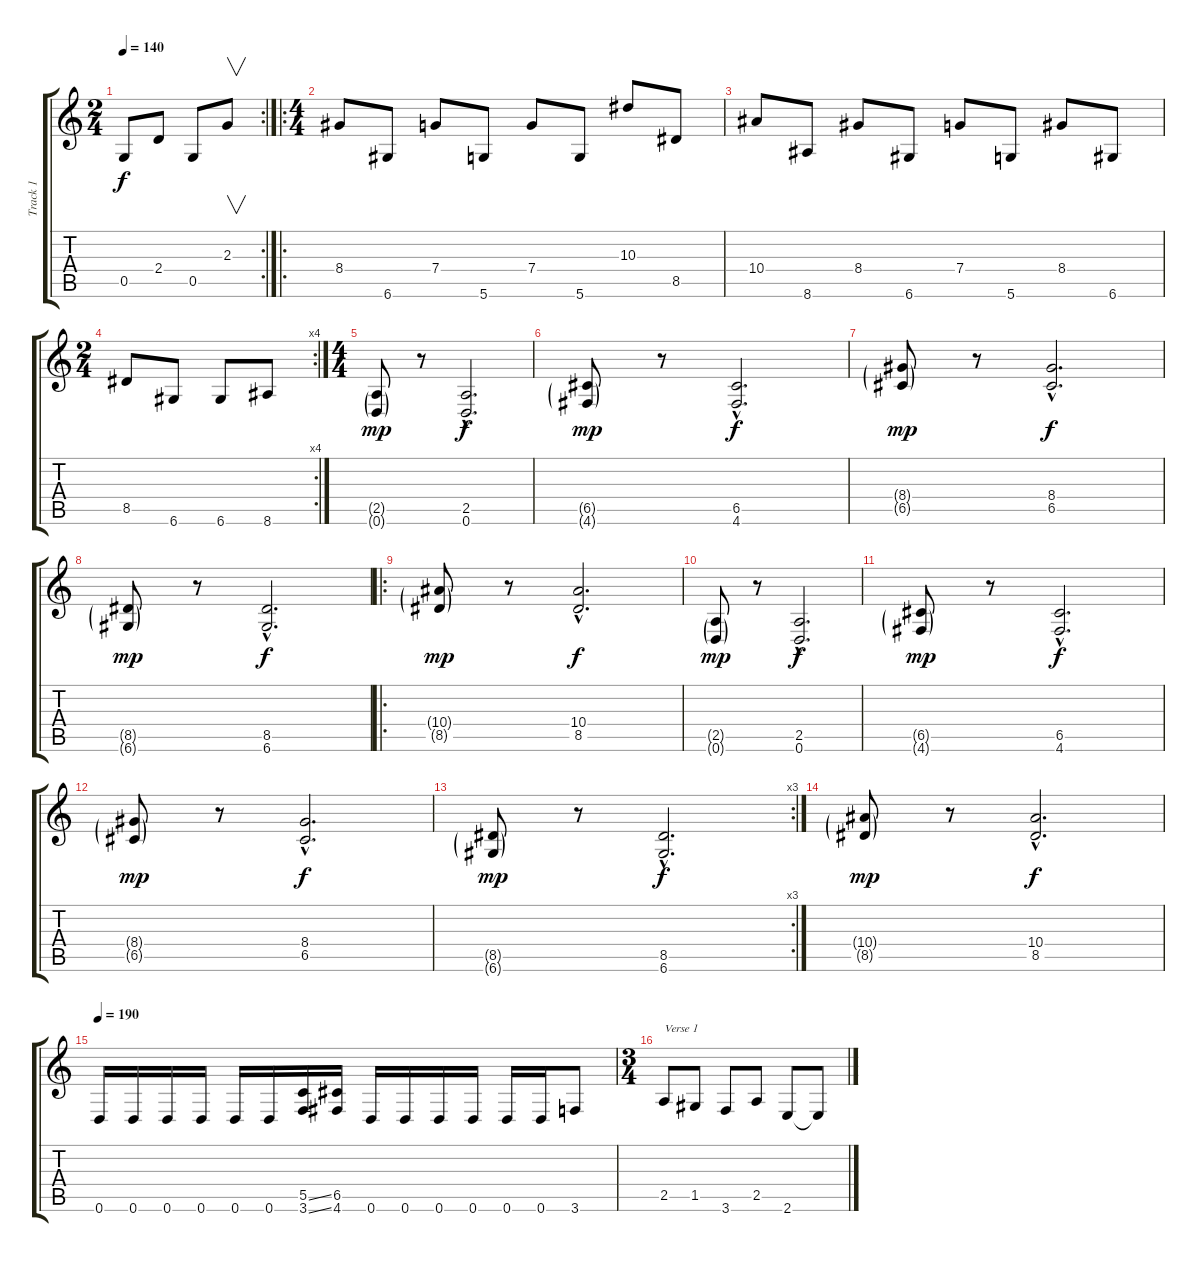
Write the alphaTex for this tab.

\track ("Track 1" "Track 1") {instrument distortionguitar}
\staff {score tabs}
\tuning (D4 A3 F3 C3 G2 D2) {hide}
\rc 2
\ts (2 4)
\tempo 140
\clef g2
\ks c
0.5.8{dy f} 2.4.8 0.5.8 2.3.8{v} |
\ro
\ts (4 4)
8.4.8 6.6.8 7.4.8 5.6.8 7.4.8 5.6.8 10.3.8 8.5.8 |
10.4.8 8.6.8 8.4.8 6.6.8 7.4.8 5.6.8 8.4.8 6.6.8 |
\rc 4
\ts (2 4)
8.5.8 6.6.8 6.6.8 8.6.8 |
\ts (4 4)
(2.5{g} 0.6{g}).8{dy mp} r.8 (2.5{hac} 0.6{hac}).2{d dy f} |
(6.5{g} 4.6{g}).8{dy mp} r.8 (6.5{hac} 4.6{hac}).2{d dy f} |
(8.4{g} 6.5{g}).8{dy mp} r.8 (8.4{hac} 6.5{hac}).2{d dy f} |
(8.5{g} 6.6{g}).8{dy mp} r.8 (8.5{hac} 6.6{hac}).2{d dy f} |
\ro
(10.4{g} 8.5{g}).8{dy mp} r.8 (10.4{hac} 8.5{hac}).2{d dy f} |
(2.5{g} 0.6{g}).8{dy mp} r.8 (2.5{hac} 0.6{hac}).2{d dy f} |
(6.5{g} 4.6{g}).8{dy mp} r.8 (6.5{hac} 4.6{hac}).2{d dy f} |
(8.4{g} 6.5{g}).8{dy mp} r.8 (8.4{hac} 6.5{hac}).2{d dy f} |
\rc 3
(8.5{g} 6.6{g}).8{dy mp} r.8 (8.5{hac} 6.6{hac}).2{d dy f} |
(10.4{g} 8.5{g}).8{dy mp} r.8 (10.4{hac} 8.5{hac}).2{d dy f} |
\tempo 190
0.6.16 0.6.16 0.6.16 0.6.16 0.6.16 0.6.16 (5.5{ss} 3.6{ss}).16 (6.5 4.6).16 0.6.16 0.6.16 0.6.16 0.6.16 0.6.16 0.6.16 3.6.8 |
\ts (3 4)
2.5.8{txt "Verse 1"} 1.5.8 3.6.8 2.5.8 2.6.8 2.6{t}.8
